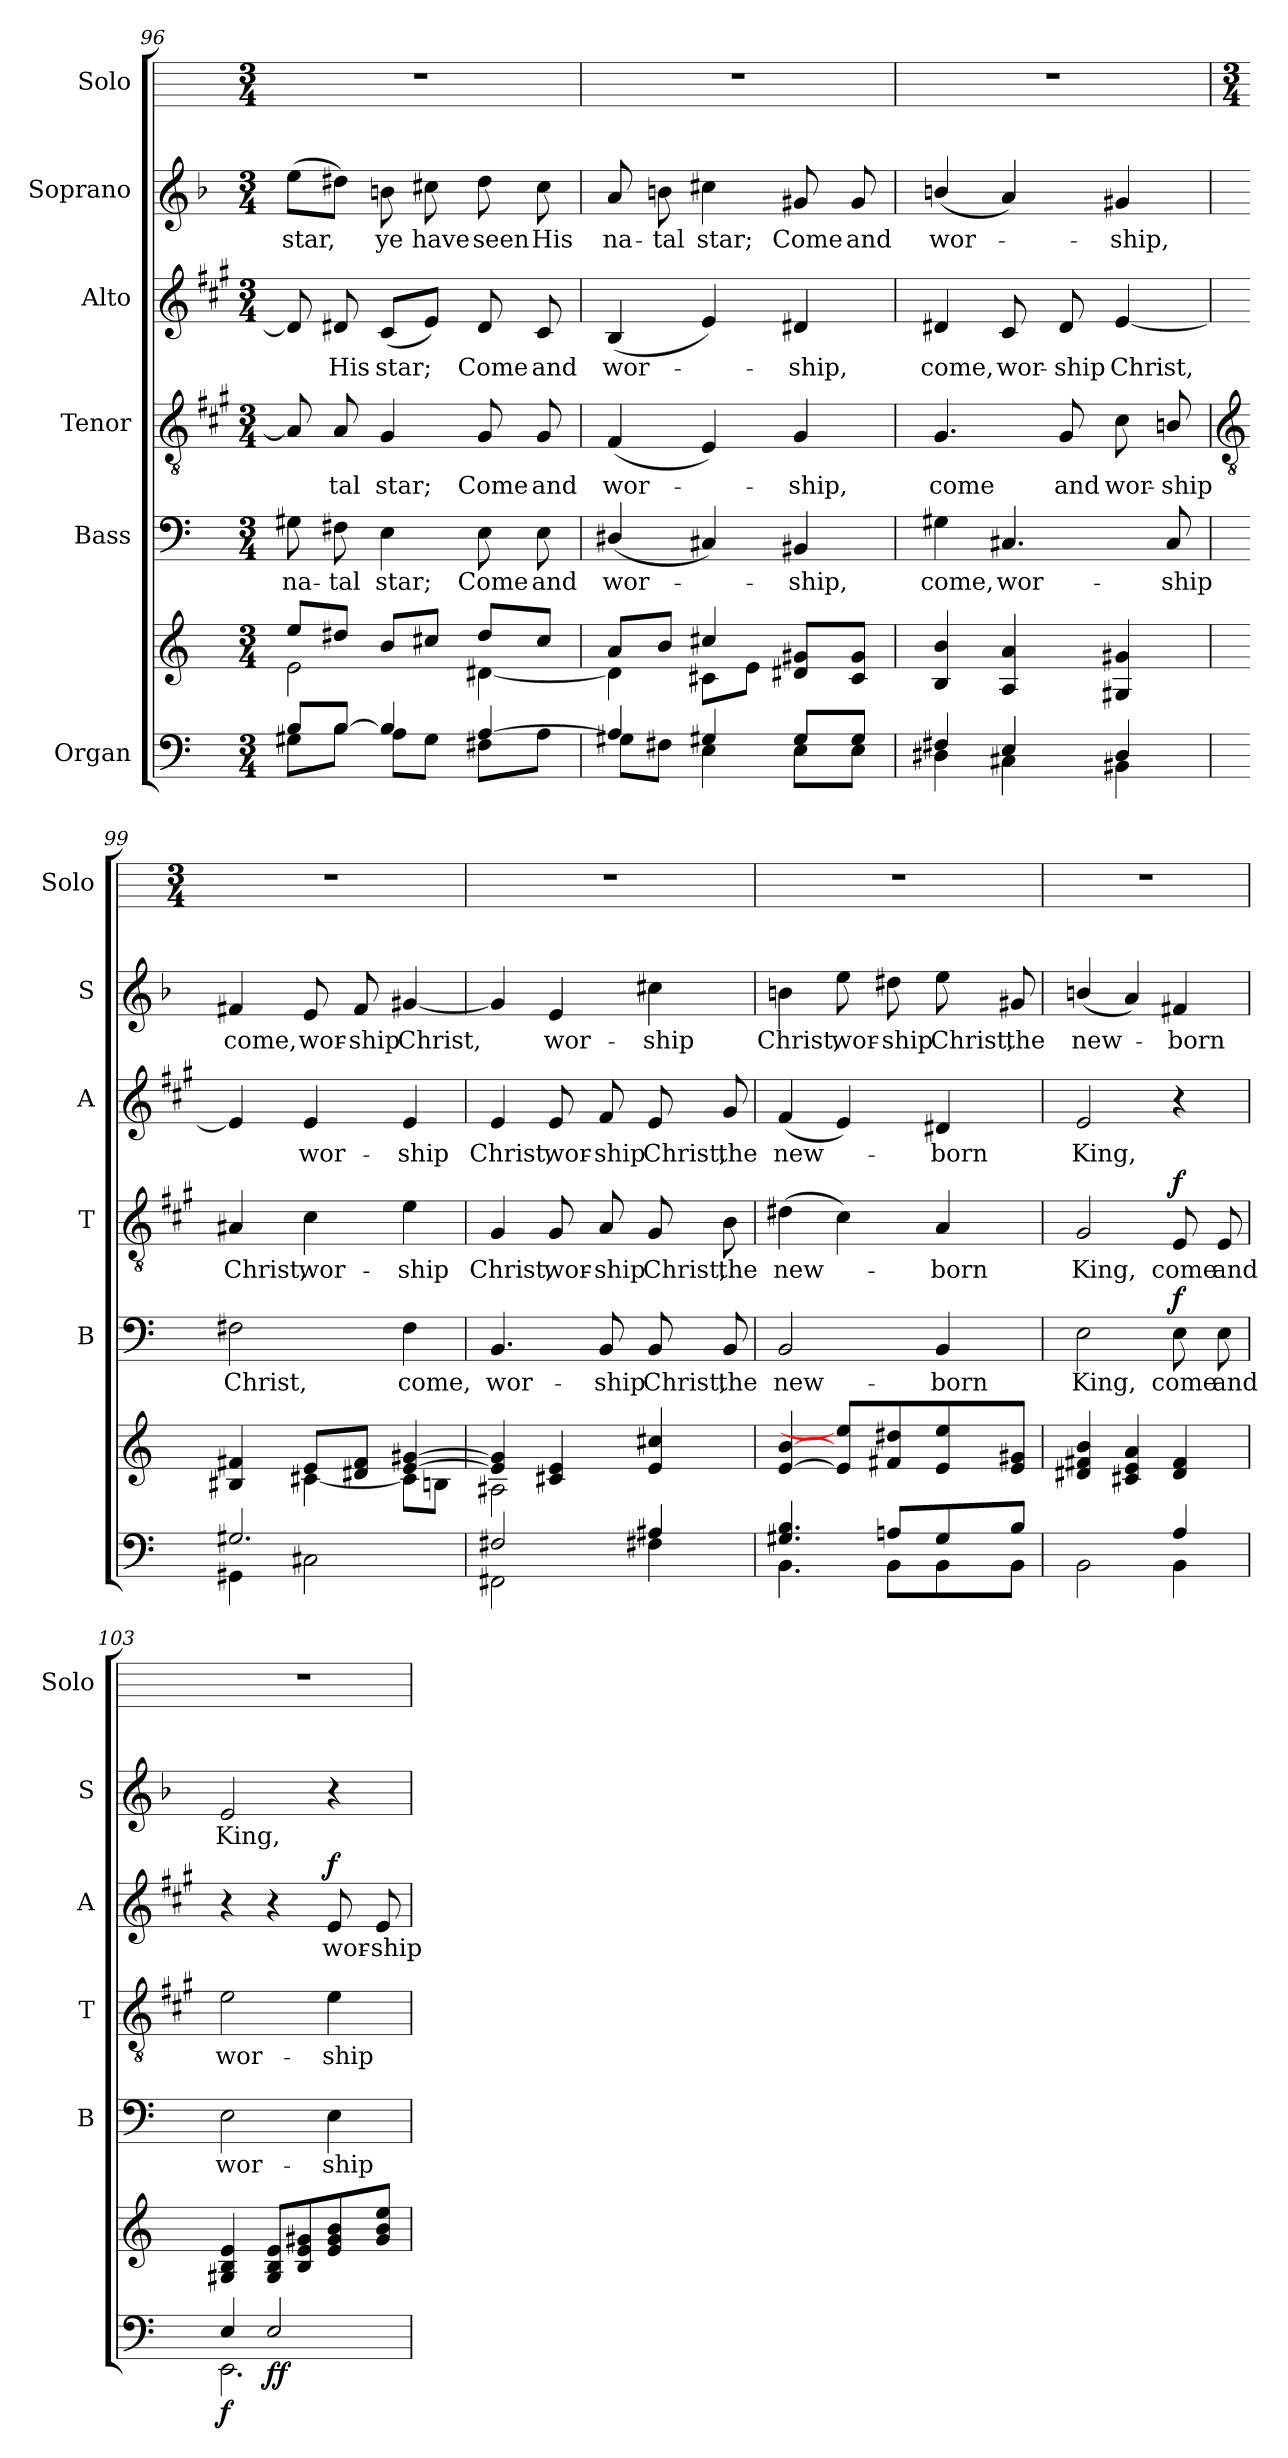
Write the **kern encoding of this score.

**kern	**kern	**dynam	**kern	**text	**dynam	**kern	**text	**dynam	**kern	**text	**dynam	**kern	**text	**kern
*part6	*part6	*part6	*part5	*part5	*part5	*part4	*part4	*part4	*part3	*part3	*part3	*part2	*part2	*part1
*staff7	*staff6	*staff6/7	*staff5	*staff5	*staff5	*staff4	*staff4	*staff4	*staff3	*staff3	*staff3	*staff2	*staff2	*staff1
*I"Organ	*	*	*I"Bass	*	*	*I"Tenor	*	*	*I"Alto	*	*	*I"Soprano	*	*I"Solo
*	*	*	*I'B	*	*	*I'T	*	*	*I'A	*	*	*I'S	*	*I'Solo
!!LO:LB:g=z
*clefF4	*clefG2	*	*clefF4	*	*	*clefGv2	*	*	*clefG2	*	*	*clefG2	*	*
*k[]	*k[]	*	*k[]	*	*	*k[f#c#g#]	*	*	*k[f#c#g#]	*	*	*k[b-]	*	*
*C:	*C:	*	*C:	*	*	*A:	*	*	*A:	*	*	*F:	*	*
*M3/4	*M3/4	*	*M3/4	*	*	*M3/4	*	*	*M3/4	*	*	*M3/4	*	*M3/4
=96	=96	=96	=96	=96	=96	=96	=96	=96	=96	=96	=96	=96	=96	=96
*^	*^	*	*	*	*	*	*	*	*	*	*	*	*	*
!	!	!	!	!	!	!LO:LY:b	!	!	!	!	!	!	!	!	!LO:LY:b	!
8B/L	8G#X\L	8ee/L	2e\	.	8G#X	na-	.	8A]	.	.	8d#]	.	.	(>8eeL	star,	2.r
!	!	!	!	!	!	!LO:LY:b	!	!	!LO:LY:b	!	!	!LO:LY:b	!	!	!	!
[8B/J	8B\J	8dd#X/J	.	.	8F#X	-tal	.	8A	tal	.	8d#	His	.	8dd#XJ)	.	.
!	!	!	!	!	!	!LO:LY:b	!	!	!LO:LY:b	!	!	!LO:LY:b	!	!	!LO:LY:b	!
4B/]	8A\L	8b/L	.	.	4E	star;	.	4G#	star;	.	(<8c#L	star;	.	8bn	ye	.
!	!	!	!	!	!	!	!	!	!	!	!	!	!	!	!LO:LY:b	!
.	8G#\J	8cc#X/J	.	.	.	.	.	.	.	.	8eJ)	.	.	8cc#X	have	.
!	!	!	!	!	!	!LO:LY:b	!	!	!LO:LY:b	!	!	!LO:LY:b	!	!	!LO:LY:b	!
[4A/	8F#X\L	8dd#/L	[4d#X\	.	8E	Come	.	8G#	Come	.	8d#	Come	.	8dd#	seen	.
!	!	!	!	!	!	!LO:LY:b	!	!	!LO:LY:b	!	!	!LO:LY:b	!	!	!LO:LY:b	!
.	8A\J	8cc#/J	.	.	8E	and	.	8G#	and	.	8c#	and	.	8cc#	His	.
=97	=97	=97	=97	=97	=97	=97	=97	=97	=97	=97	=97	=97	=97	=97	=97	=97
!	!	!	!	!	!	!LO:LY:b	!	!	!LO:LY:b	!	!	!LO:LY:b	!	!	!LO:LY:b	!
4A/]	8G#X\L	8a/L	4d#\]	.	(<4D#X/	wor-	.	(<4F#	wor-	.	(<4B	wor-	.	8a	na-	2.r
!	!	!	!	!	!	!	!	!	!	!	!	!	!	!	!LO:LY:b	!
.	8F#X\J	8b/J	.	.	.	.	.	.	.	.	.	.	.	8bn	-tal	.
!	!	!	!	!	!	!	!	!	!	!	!	!	!	!	!LO:LY:b	!
4G#X/	4E\	4cc#X/	8c#X\L	.	4C#X)	.	.	4E)	.	.	4e)	.	.	4cc#X	star;	.
.	.	.	8e\J	.	.	.	.	.	.	.	.	.	.	.	.	.
!	!	!	!	!	!	!LO:LY:b	!	!	!LO:LY:b	!	!	!LO:LY:b	!	!	!LO:LY:b	!
8G#/L	8E\L	8d#X/ 8g#X/L	4ryy	.	4BB#X	ship,	.	4G#	ship,	.	4d#X	ship,	.	8g#X	Come	.
!	!	!	!	!	!	!	!	!	!	!	!	!	!	!	!LO:LY:b	!
8G#/J	8E\J	8c#/ 8g#/J	.	.	.	.	.	.	.	.	.	.	.	8g#	and	.
=98	=98	=98	=98	=98	=98	=98	=98	=98	=98	=98	=98	=98	=98	=98	=98	=98
!	!	!	!	!	!	!LO:LY:b	!	!	!LO:LY:b	!	!	!LO:LY:b	!	!	!LO:LY:b	!
4F#X/	4D#X\	4B/ 4b/	2.ryy	.	4G#X	come,	.	4.G#	come	.	4d#X	come,	.	(<4bn/	wor-	2.r
!	!	!	!	!	!	!LO:LY:b	!	!	!	!	!	!LO:LY:b	!	!	!	!
4E/	4C#X\	4A/ 4a/	.	.	4.C#X	wor-	.	.	.	.	8c#	wor-	.	4a)	.	.
!	!	!	!	!	!	!	!	!	!LO:LY:b	!	!	!LO:LY:b	!	!	!	!
.	.	.	.	.	.	.	.	8G#	and	.	8d#	-ship	.	.	.	.
!	!	!	!	!	!	!	!	!	!LO:LY:b	!	!	!LO:LY:b	!	!	!LO:LY:b	!
4D#/	4BB#X\	4G#X/ 4g#X/	.	.	.	.	.	8c#	wor-	.	[4e	Christ,	.	4g#X	ship,	.
!	!	!	!	!	!	!LO:LY:b	!	!	!LO:LY:b	!	!	!	!	!	!	!
.	.	.	.	.	8C#	-ship	.	8Bn/	-ship	.	.	.	.	.	.	.
!!LO:LB:g=z
=99	=99	=99	=99	=99	=99	=99	=99	=99	=99	=99	=99	=99	=99	=99	=99	=99
*	*	*	*	*	*	*	*	*clefGv2	*	*	*	*	*	*	*	*
*	*	*	*	*	*	*	*	*	*	*	*	*	*	*	*	*M3/4
!	!	!	!	!	!	!LO:LY:b	!	!	!LO:LY:b	!	!	!	!	!	!LO:LY:b	!
2.G#X/	4GG#X\	4B#X/ 4f#X/	4ryy	.	2F#X	Christ,	.	4A#X	Christ,	.	4e]	.	.	4f#X	come,	2.r
!	!	!	!	!	!	!	!	!	!LO:LY:b	!	!	!LO:LY:b	!	!	!LO:LY:b	!
.	2C#X\	8e/L	[4c#X\	.	.	.	.	4c#	wor-	.	4e	wor-	.	8e	wor-	.
!	!	!	!	!	!	!	!	!	!	!	!	!	!	!	!LO:LY:b	!
.	.	8d#X/ 8f#/J	.	.	.	.	.	.	.	.	.	.	.	8f#	-ship	.
!	!	!	!	!	!	!LO:LY:b	!	!	!LO:LY:b	!	!	!LO:LY:b	!	!	!LO:LY:b	!
.	.	[4e/ [4g#X/	8c#\L]	.	4F#	come,	.	4e	-ship	.	4e	-ship	.	[4g#X	Christ,	.
.	.	.	8Bn\J	.	.	.	.	.	.	.	.	.	.	.	.	.
!!LO:LB:g=z
=100	=100	=100	=100	=100	=100	=100	=100	=100	=100	=100	=100	=100	=100	=100	=100	=100
!	!	!	!	!	!	!LO:LY:b	!	!	!LO:LY:b	!	!	!LO:LY:b	!	!	!	!
2F#X/	2FF#X\	4e/] 4g#/]	2A#X\	.	4.BB	wor-	.	4G#	Christ,	.	4e	Christ,	.	4g#]	.	2.r
!	!	!	!	!	!	!	!	!	!LO:LY:b	!	!	!LO:LY:b	!	!	!LO:LY:b	!
.	.	4c#X/ 4e/	.	.	.	.	.	8G#	wor-	.	8e	wor-	.	4e	wor-	.
!	!	!	!	!	!	!LO:LY:b	!	!	!LO:LY:b	!	!	!LO:LY:b	!	!	!	!
.	.	.	.	.	8BB	-ship	.	8A	-ship	.	8f#	-ship	.	.	.	.
!	!	!	!	!	!	!LO:LY:b	!	!	!LO:LY:b	!	!	!LO:LY:b	!	!	!LO:LY:b	!
4A#X/	4F#X\	4e/ 4cc#X/	4ryy	.	8BB	Christ,	.	8G#	Christ,	.	8e	Christ,	.	4cc#X	-ship	.
!	!	!	!	!	!	!LO:LY:b	!	!	!LO:LY:b	!	!	!LO:LY:b	!	!	!	!
.	.	.	.	.	8BB	the	.	8B	the	.	8g#	the	.	.	.	.
=101	=101	=101	=101	=101	=101	=101	=101	=101	=101	=101	=101	=101	=101	=101	=101	=101
!	!	!	!	!	!	!LO:LY:b	!	!	!LO:LY:b	!	!	!LO:LY:b	!	!	!LO:LY:b	!
4.G#X/ 4.B/	4.BB\	[4e/ [4b/	2.ryy	.	2BB	new-	.	(>4d#X	new-	.	(<4f#/	new-	.	4bn	Christ,	2.r
!	!	!	!	!	!	!	!	!	!	!	!	!	!	!	!LO:LY:b	!
.	.	8e/] 8ee/]L	.	.	.	.	.	4c#)	.	.	4e)	.	.	8ee	wor-	.
!	!	!	!	!	!	!	!	!	!	!	!	!	!	!	!LO:LY:b	!
8An/L	8BB\L	8f#X/ 8dd#X/	.	.	.	.	.	.	.	.	.	.	.	8dd#X	-ship	.
!	!	!	!	!	!	!LO:LY:b	!	!	!LO:LY:b	!	!	!LO:LY:b	!	!	!LO:LY:b	!
8G#/	8BB\	8e/ 8ee/	.	.	4BB	-born	.	4A	born	.	4d#X	born	.	8ee	Christ,	.
!	!	!	!	!	!	!	!	!	!	!	!	!	!	!	!LO:LY:b	!
8B/J	8BB\J	8e/ 8g#X/J	.	.	.	.	.	.	.	.	.	.	.	8g#X	the	.
=102	=102	=102	=102	=102	=102	=102	=102	=102	=102	=102	=102	=102	=102	=102	=102	=102
!	!	!	!	!	!	!LO:LY:b	!	!	!LO:LY:b	!	!	!LO:LY:b	!	!	!LO:LY:b	!
2ryy	2BB\	4d#X/ 4f#X/ 4b/	2.ryy	.	2E	King,	.	2G#	King,	.	2e	King,	.	(<4bn/	new-	2.r
.	.	4c#X/ 4e/ 4a/	.	.	.	.	.	.	.	.	.	.	.	4a)	.	.
!	!	!	!	!	!	!LO:LY:b	!LO:DY:b	!	!LO:LY:b	!LO:DY:b	!	!	!	!	!LO:LY:b	!
4A/	4BB\	4d#/ 4f#/	.	.	8E	come	f	8E	come	f	4r	.	.	4f#X	born	.
!	!	!	!	!	!	!LO:LY:b	!	!	!LO:LY:b	!	!	!	!	!	!	!
.	.	.	.	.	8E	and	.	8E	and	.	.	.	.	.	.	.
=103	=103	=103	=103	=103	=103	=103	=103	=103	=103	=103	=103	=103	=103	=103	=103	=103
!	!	!	!	!LO:DY:b=2	!	!LO:LY:b	!	!	!LO:LY:b	!	!	!	!	!	!LO:LY:b	!
4E/	2.EE\	4G#X/ 4B/ 4e/	2.ryy	f	2E	wor-	.	2e	wor-	.	4r	.	.	2e	King,	2.r
!	!	!	!	!LO:DY:b=2	!	!	!	!	!	!	!	!	!	!	!	!
!	!	!	!	!LO:DY:n=1:b	!	!	!	!	!	!	!	!	!	!	!	!
2E/	.	8G#/ 8B/ 8e/L	.	f f	.	.	.	.	.	.	4r	.	.	.	.	.
.	.	8B/ 8e/ 8g#X/	.	.	.	.	.	.	.	.	.	.	.	.	.	.
!	!	!	!	!	!	!LO:LY:b	!	!	!LO:LY:b	!	!	!LO:LY:b	!LO:DY:b	!	!	!
.	.	8e/ 8g#/ 8b/	.	.	4E	-ship	.	4e	-ship	.	8e	wor-	f	4r	.	.
!	!	!	!	!	!	!	!	!	!	!	!	!LO:LY:b	!	!	!	!
.	.	8g#/ 8b/ 8ee/J	.	.	.	.	.	.	.	.	8e	-ship	.	.	.	.
*v	*v	*	*	*	*	*	*	*	*	*	*	*	*	*	*	*
*	*v	*v	*	*	*	*	*	*	*	*	*	*	*	*	*
=	=	=	=	=	=	=	=	=	=	=	=	=	=	=
*-	*-	*-	*-	*-	*-	*-	*-	*-	*-	*-	*-	*-	*-	*-
